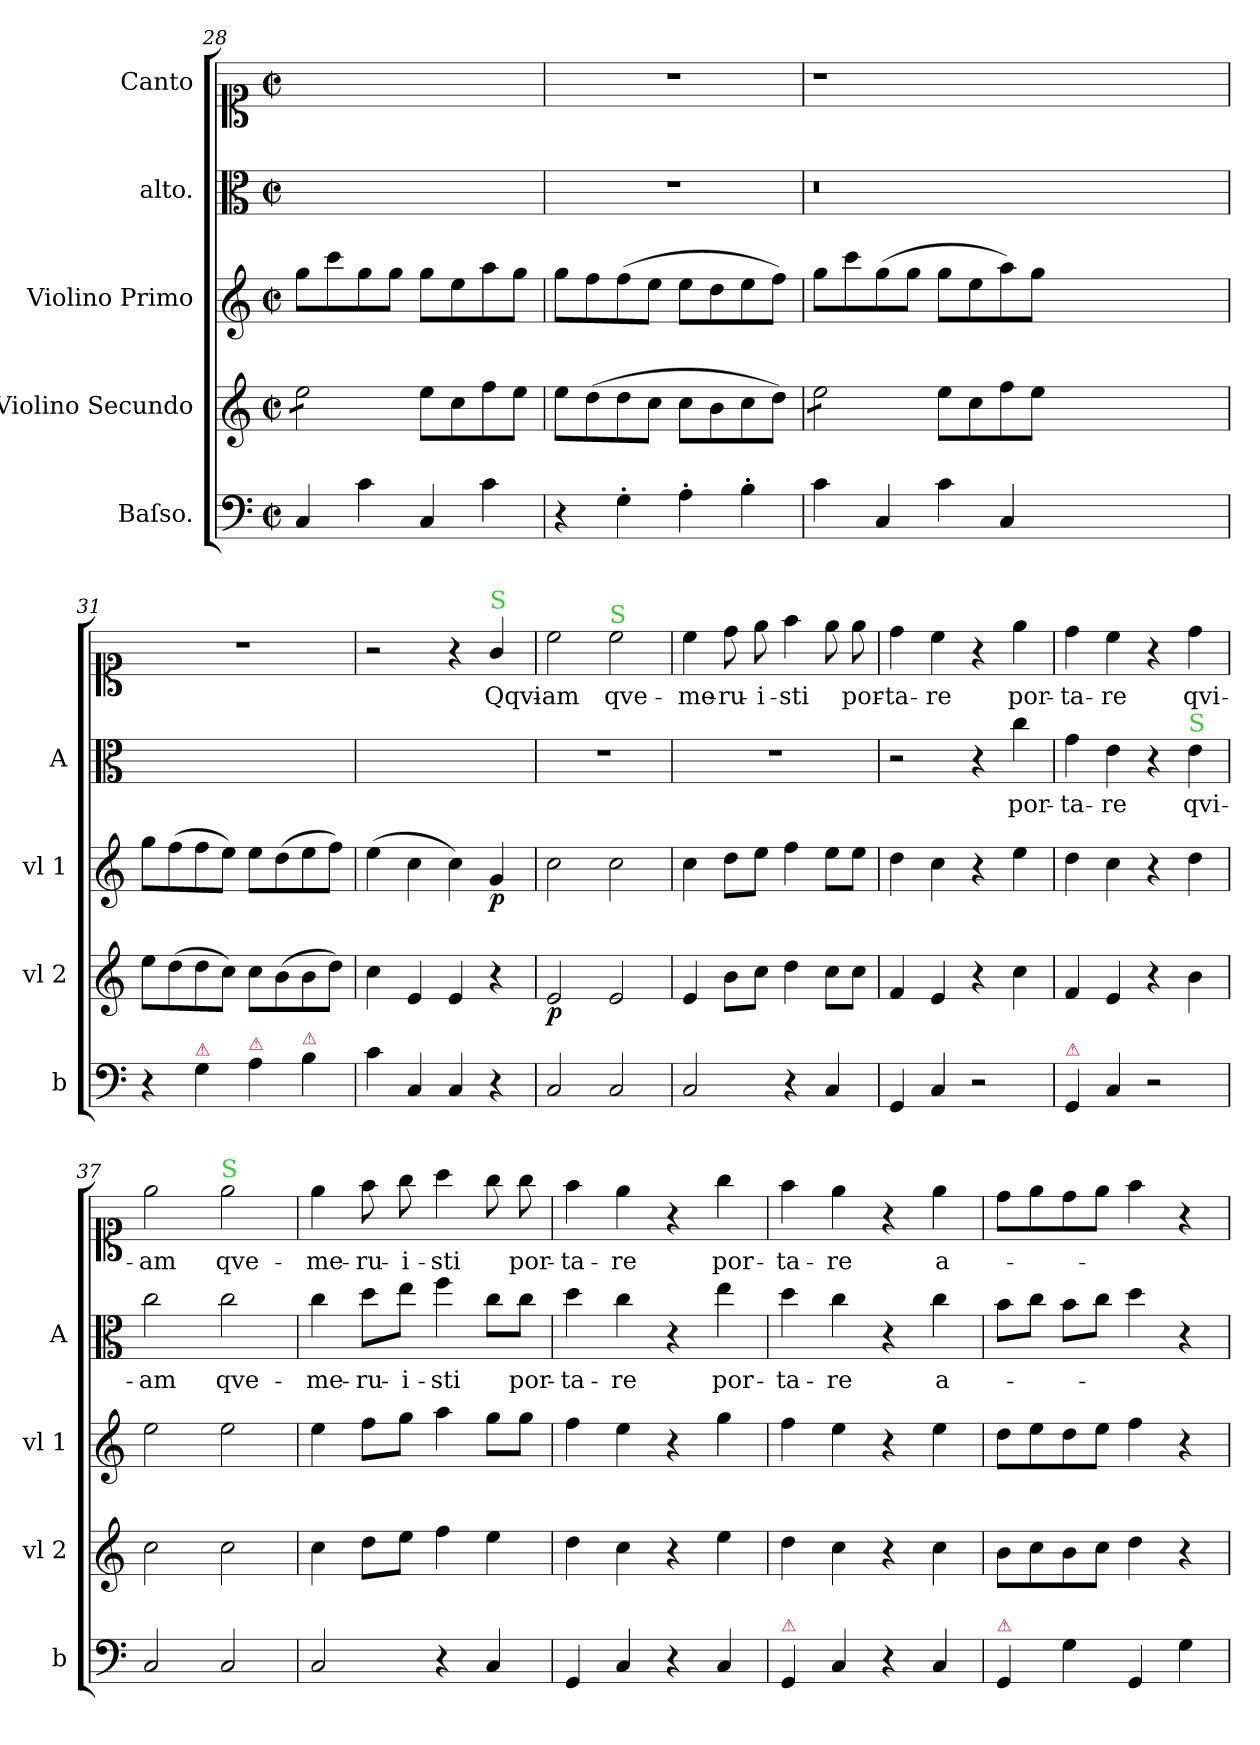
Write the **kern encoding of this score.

**kern	**kern	**dynam	**kern	**dynam	**kern	**text	**kern	**text
*part5	*part4	*part4	*part3	*part3	*part2	*part2	*part1	*part1
*staff5	*staff4	*staff4	*staff3	*staff3	*staff2	*staff2	*staff1	*staff1
*I"Baſso.	*I"Violino Secundo	*	*I"Violino Primo	*	*I"alto.	*	*I"Canto	*
*I'b	*I'vl 2	*	*I'vl 1	*	*I'A	*	*	*
*clefF4	*clefG2	*	*clefG2	*	*clefC3	*	*clefC1	*
*k[]	*k[]	*	*k[]	*	*k[]	*	*k[]	*
*M2/2	*M2/2	*	*M2/2	*	*M2/2	*	*M2/2	*
*met(c|)	*met(c|)	*	*met(c|)	*	*met(c|)	*	*met(c|)	*
=28	=28	=28	=28	=28	=28	=28	=28	=28
*	*tremolo	*	*	*	*	*	*	*
4C/	8ee\L	.	8gg\L	.	1ryy	.	1ryy	.
.	8ee\	.	8ccc\	.	.	.	.	.
4c\	8ee\	.	8gg\	.	.	.	.	.
.	8ee\J	.	8gg\J	.	.	.	.	.
*	*Xtremolo	*	*	*	*	*	*	*
4C/	8ee\L	.	8gg\L	.	.	.	.	.
.	8cc\	.	8ee\	.	.	.	.	.
4c\	8ff\	.	8aa\	.	.	.	.	.
.	8ee\J	.	8gg\J	.	.	.	.	.
=29	=29	=29	=29	=29	=29	=29	=29	=29
4r	8ee\L	.	8gg\L	.	1r	.	1r	.
.	(8dd\	.	8ff\	.	.	.	.	.
4G'\	8dd\	.	(8ff\	.	.	.	.	.
.	8cc\J	.	8ee\J	.	.	.	.	.
4A'\	8cc\L	.	8ee\L	.	.	.	.	.
.	8b\	.	8dd\	.	.	.	.	.
4B'\	8cc\	.	8ee\	.	.	.	.	.
.	8dd\J)	.	8ff\J)	.	.	.	.	.
=30	=30	=30	=30	=30	=30	=30	=30	=30
*	*tremolo	*	*	*	*	*	*	*
4c\	8ee\L	.	8gg\L	.	0.r	.	1r	.
.	8ee\	.	8ccc\	.	.	.	.	.
4C/	8ee\	.	(8gg\	.	.	.	.	.
.	8ee\J	.	8gg\J	.	.	.	.	.
*	*Xtremolo	*	*	*	*	*	*	*
4c\	8ee\L	.	8gg\L	.	.	.	.	.
.	8cc\	.	8ee\	.	.	.	.	.
4C/	8ff\	.	8aa\)	.	.	.	.	.
.	8ee\J	.	8gg\J	.	.	.	.	.
0ryy	0ryy	.	0ryy	.	.	.	0ryy	.
=31	=31	=31	=31	=31	=31	=31	=31	=31
4r	8ee\L	.	8gg\L	.	1ryy	.	1r	.
.	(8dd\	.	(8ff\	.	.	.	.	.
!LO:TX:a:color=crimson:t=⚠	!	!	!	!	!	!	!	!
4G\	8dd\	.	8ff\	.	.	.	.	.
.	8cc\J)	.	8ee\J)	.	.	.	.	.
!LO:TX:a:color=crimson:t=⚠	!	!	!	!	!	!	!	!
4A\	8cc\L	.	8ee\L	.	.	.	.	.
.	(8b\	.	(8dd\	.	.	.	.	.
!LO:TX:a:color=crimson:t=⚠	!	!	!	!	!	!	!	!
4B\	8b\	.	8ee\	.	.	.	.	.
.	8dd\J)	.	8ff\J)	.	.	.	.	.
=32	=32	=32	=32	=32	=32	=32	=32	=32
4c\	4cc\	.	(4ee\	.	1ryy	.	2r	.
4C/	4e/	.	4cc\	.	.	.	.	.
4C/	4e/	.	4cc\)	.	.	.	4r	.
!	!	!	!	!	!	!	!LO:TX:a:color=limegreen:t=S	!
!	!	!	!	!LO:DY:b	!	!	!	!
4r	4r	.	4g/	p.	.	.	4g/	Qqvi-
=33	=33	=33	=33	=33	=33	=33	=33	=33
2C/	2e/	p.	2cc\	.	1r	.	2cc\	-am
!	!	!	!	!	!	!	!LO:TX:a:color=limegreen:t=S	!
2C/	2e/	.	2cc\	.	.	.	2cc\	qve-
=34	=34	=34	=34	=34	=34	=34	=34	=34
2C/	4e/	.	4cc\	.	1r	.	4cc\	-me-
.	8b\L	.	8dd\L	.	.	.	8dd\	-ru-
.	8cc\J	.	8ee\J	.	.	.	8ee\	-i-
4r	4dd\	.	4ff\	.	.	.	4ff\	-sti
4C/	8cc\L	.	8ee\L	.	.	.	8ee\	.
.	8cc\J	.	8ee\J	.	.	.	8ee\	por-
=35	=35	=35	=35	=35	=35	=35	=35	=35
4GG/	4f/	.	4dd\	.	2r	.	4dd\	-ta-
4C/	4e/	.	4cc\	.	.	.	4cc\	-re
2r	4r	.	4r	.	4r	.	4r	.
.	4cc\	.	4ee\	.	4cc\	por-	4ee\	por-
=36	=36	=36	=36	=36	=36	=36	=36	=36
!LO:TX:a:color=crimson:t=⚠	!	!	!	!	!	!	!	!
4GG/	4f/	.	4dd\	.	4g\	-ta-	4dd\	-ta-
4C/	4e/	.	4cc\	.	4e\	-re	4cc\	-re
2r	4r	.	4r	.	4r	.	4r	.
!	!	!	!	!	!LO:TX:a:color=limegreen:t=S	!	!	!
.	4b\	.	4dd\	.	4e\	qvi-	4dd\	qvi-
=37	=37	=37	=37	=37	=37	=37	=37	=37
2C/	2cc\	.	2ee\	.	2cc\	-am	2ee\	-am
!	!	!	!	!	!	!	!LO:TX:a:color=limegreen:t=S	!
2C/	2cc\	.	2ee\	.	2cc\	qve-	2ee\	qve-
=38	=38	=38	=38	=38	=38	=38	=38	=38
2C/	4cc\	.	4ee\	.	4cc\	-me-	4ee\	-me-
.	8dd\L	.	8ff\L	.	8dd\L	-ru-	8ff\	-ru-
.	8ee\J	.	8gg\J	.	8ee\J	-i-	8gg\	-i-
4r	4ff\	.	4aa\	.	4ff\	-sti	4aa\	-sti
4C/	4ee\	.	8gg\L	.	8cc\L	.	8gg\	.
.	.	.	8gg\J	.	8cc\J	por-	8gg\	por-
=39	=39	=39	=39	=39	=39	=39	=39	=39
4GG/	4dd\	.	4ff\	.	4dd\	-ta-	4ff\	-ta-
4C/	4cc\	.	4ee\	.	4cc\	-re	4ee\	-re
4r	4r	.	4r	.	4r	.	4r	.
4C/	4ee\	.	4gg\	.	4ee\	por-	4gg\	por-
=40	=40	=40	=40	=40	=40	=40	=40	=40
!LO:TX:a:color=crimson:t=⚠	!	!	!	!	!	!	!	!
4GG/	4dd\	.	4ff\	.	4dd\	-ta-	4ff\	-ta-
4C/	4cc\	.	4ee\	.	4cc\	-re	4ee\	-re
4r	4r	.	4r	.	4r	.	4r	.
4C/	4cc\	.	4ee\	.	4cc\	a-	4ee\	a-
=41	=41	=41	=41	=41	=41	=41	=41	=41
!LO:TX:a:color=crimson:t=⚠	!	!	!	!	!	!	!	!
4GG/	8b\L	.	8dd\L	.	8b\L	.	8dd\L	.
.	8cc\	.	8ee\	.	8cc\J	.	8ee\	.
4G\	8b\	.	8dd\	.	8b\L	.	8dd\	.
.	8cc\J	.	8ee\J	.	8cc\J	.	8ee\J	.
4GG/	4dd\	.	4ff\	.	4dd\	.	4ff\	.
4G\	4r	.	4r	.	4r	.	4r	.
=	=	=	=	=	=	=	=	=
*-	*-	*-	*-	*-	*-	*-	*-	*-
